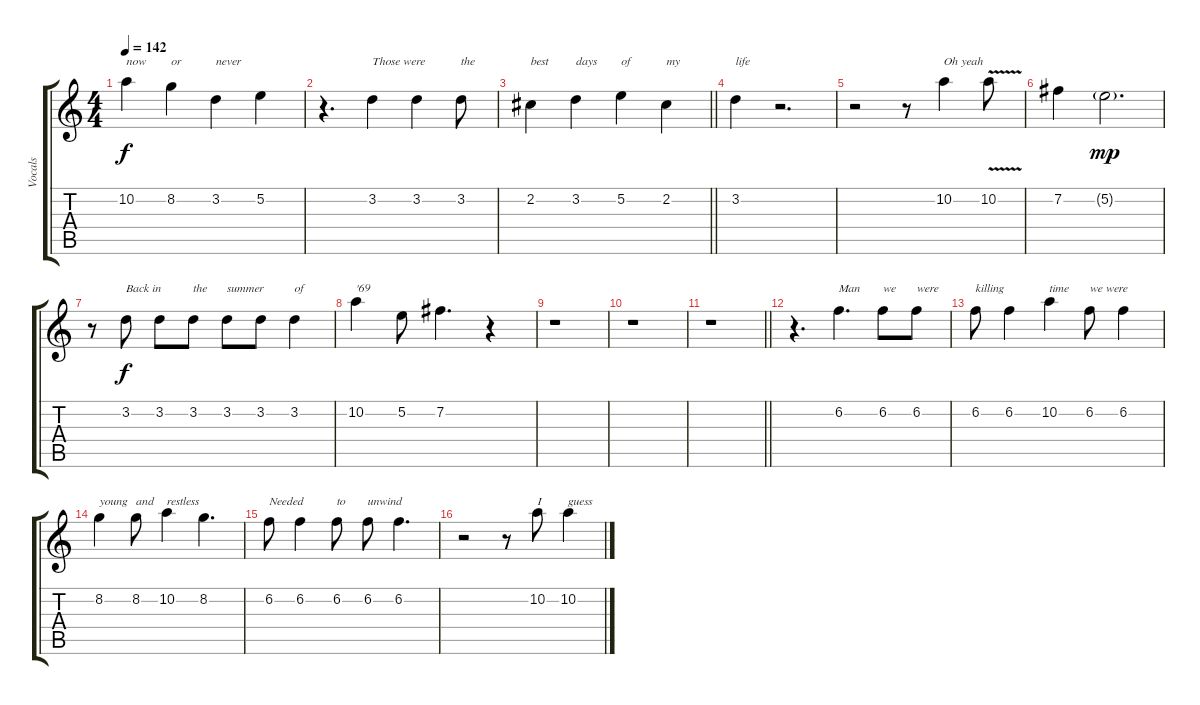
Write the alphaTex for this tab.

\track ("Vocals" "Vocals") {instrument acousticguitarsteel}
\staff {score tabs}
\tuning (E4 B3 G3 D3 A2 E2) {hide}
\ts (4 4)
\tempo 142
\clef g2
\ks c
10.2.4{txt "now" dy f} 8.2.4{txt "or"} 3.2.4{txt "never"} 5.2.4 |
r.4{d} 3.2.4{txt "Those were"} 3.2.4 3.2.8{txt "the"} |
\barLineRight lightlight
2.2.4{txt "best"} 3.2.4{txt "days"} 5.2.4{txt "of"} 2.2.4{txt "my"} |
3.2.4{txt "life"} r.2{d} |
r.2 r.8 10.2.4{txt "Oh yeah"} 10.2{v}.8 |
7.2.4 5.2{g}.2{d dy mp} |
r.8 3.2.8{txt "Back in" dy f} 3.2.8 3.2.8{txt "the"} 3.2.8{txt "summer"} 3.2.8 3.2.4{txt "of"} |
10.2.4{txt "'69"} 5.2.8 7.2.4{d} r.4 |
r.1 |
r.1 |
\barLineRight lightlight
r.1 |
r.4{d} 6.2.4{d txt "Man"} 6.2.8{txt "we"} 6.2.8{txt "were"} |
6.2.8{txt "killing"} 6.2.4 10.2.4{txt "time"} 6.2.8{txt "we were"} 6.2.4 |
8.2.4{txt "young"} 8.2.8{txt "and"} 10.2.4{txt "restless"} 8.2.4{d} |
6.2.8{txt "Needed"} 6.2.4 6.2.8{txt "to"} 6.2.8{txt "unwind"} 6.2.4{d} |
r.2 r.8 10.2.8{txt "I"} 10.2.4{txt "guess"}
